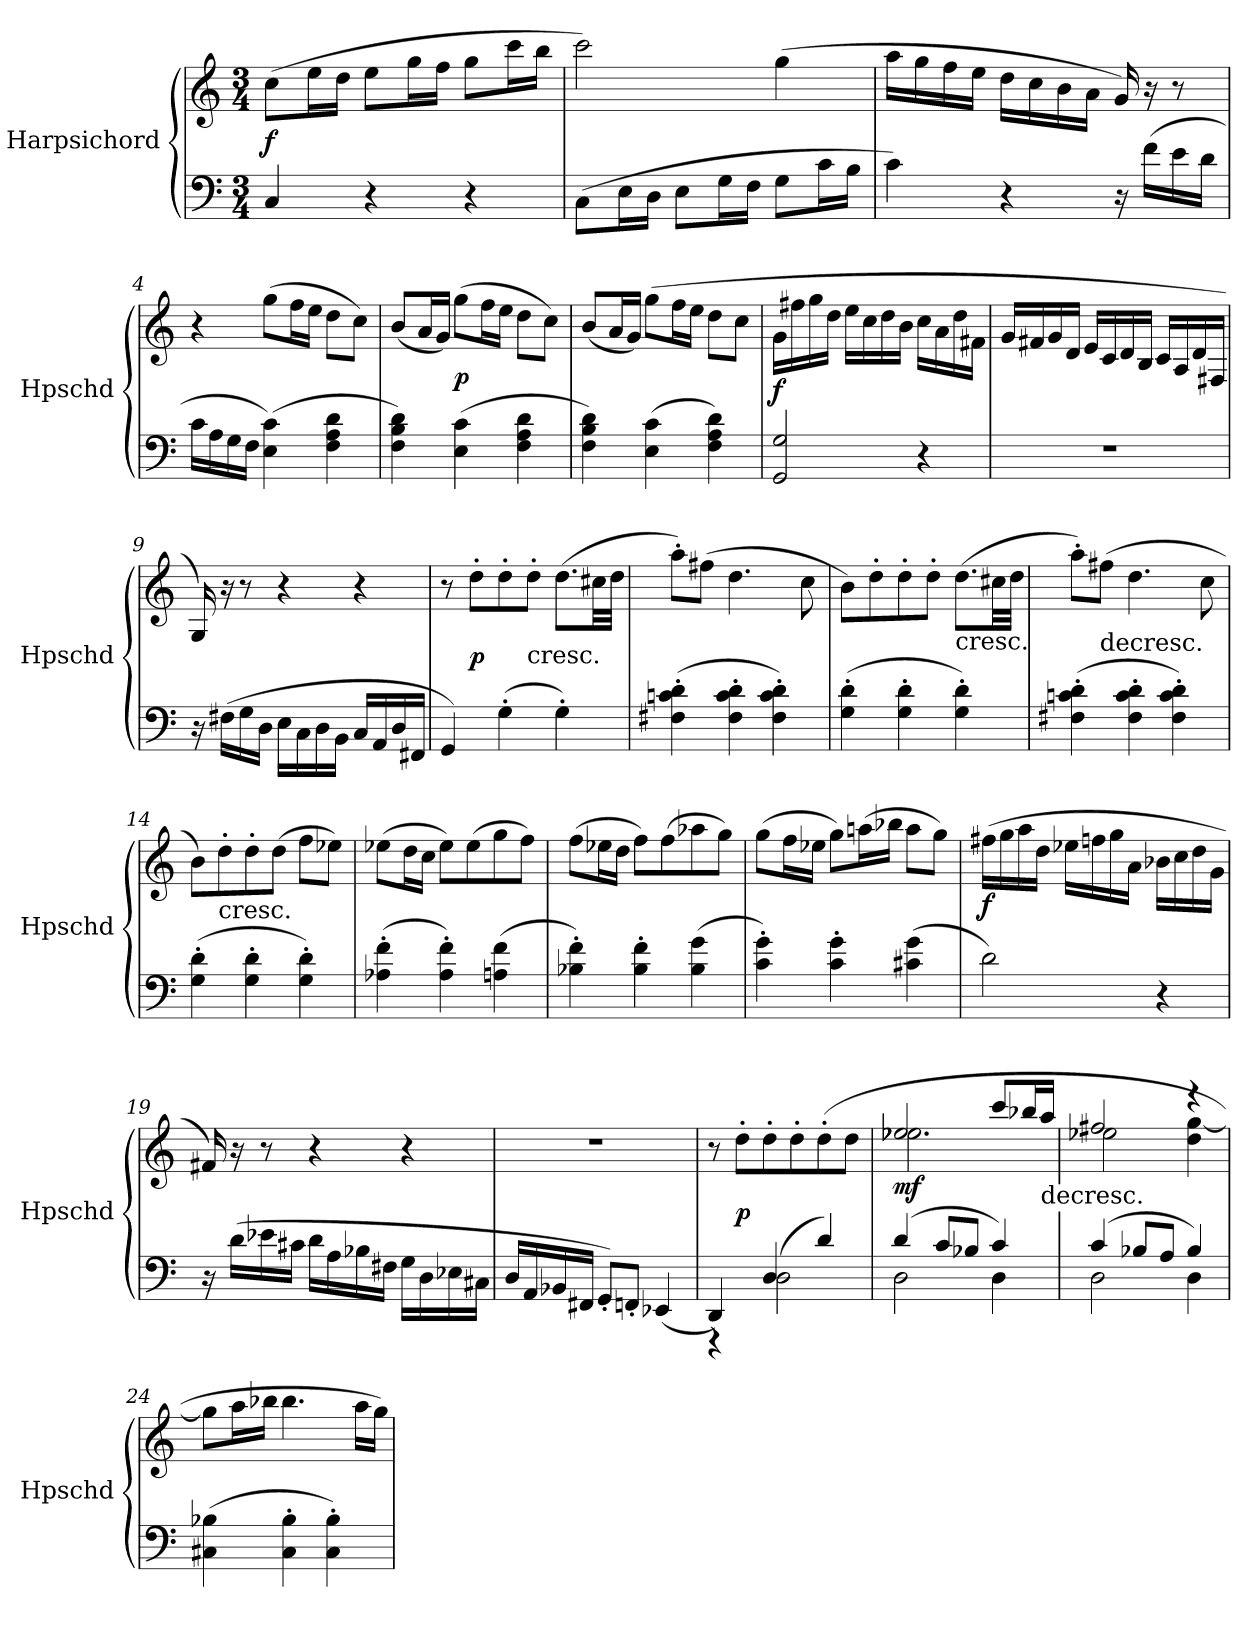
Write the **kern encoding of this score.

**kern	**kern	**dynam
*part1	*part1	*part1
*staff2	*staff1	*staff1/2
*I"Harpsichord	*	*
*I'Hpschd	*	*
*clefF4	*clefG2	*
*k[]	*k[]	*
*C:	*C:	*
*M3/4	*M3/4	*
*MM126	*MM126	*
=1	=1	=1
4C/	(8cc\L	f
.	16ee\L	.
.	16dd\JJ	.
4r	8ee\L	.
.	16gg\L	.
.	16ff\JJ	.
4r	8gg\L	.
.	16ccc\L	.
.	16bb\JJ	.
=2	=2	=2
(8C\L	2ccc\)	.
16E\L	.	.
16D\JJ	.	.
8E\L	.	.
16G\L	.	.
16F\JJ	.	.
8G\L	(4gg\	.
16c\L	.	.
16B\JJ	.	.
=3	=3	=3
4c\)	16aa\LL	.
.	16gg\	.
.	16ff\	.
.	16ee\JJ	.
4r	16dd\LL	.
.	16cc\	.
.	16b\	.
.	16a\JJ	.
16r	16g/)	.
(16f\LL	16r	.
16e\	8r	.
16d\JJ	.	.
=4	=4	=4
16c\LL	4r	.
16A\	.	.
16G\	.	.
16F\JJ	.	.
(4E\ 4c\)	(8gg\L	.
.	16ff\L	.
.	16ee\JJ	.
4F\ 4A\ 4d\	8dd\L	.
.	8cc\J)	.
=5	=5	=5
4F\ 4B\ 4d\)	(8b/L	.
.	16a/L	.
.	16g/JJ)	.
(4E\ 4c\	(8gg\L	p
.	16ff\L	.
.	16ee\JJ	.
4F\ 4A\ 4d\	8dd\L	.
.	8cc\J)	.
=6	=6	=6
4F\ 4B\ 4d\)	(8b/L	.
.	16a/L	.
.	16g/JJ)	.
(4E\ 4c\	(8gg\L	.
.	16ff\L	.
.	16ee\JJ	.
4F\ 4A\ 4d\)	8dd\L	.
.	8cc\J	.
=7	=7	=7
2GG/ 2G/	16g\LL	f
.	16ff#X\	.
.	16gg\	.
.	16dd\JJ	.
.	16ee\LL	.
.	16cc\	.
.	16dd\	.
.	16b\JJ	.
4r	16cc\LL	.
.	16a\	.
.	16dd\	.
.	16f#X\JJ	.
=8	=8	=8
2.r	16g/LL	.
.	16f#X/	.
.	16g/	.
.	16d/JJ	.
.	16e/LL	.
.	16c/	.
.	16d/	.
.	16B/JJ	.
.	16c/LL	.
.	16A/	.
.	16d/	.
.	16F#X/JJ	.
=9	=9	=9
16r	16G/)	.
(16F#X\LL	16r	.
16G\	8r	.
16D\JJ	.	.
16E\LL	4r	.
16C\	.	.
16D\	.	.
16BB\JJ	.	.
16C/LL	4r	.
16AA/	.	.
16D/	.	.
16FF#X/JJ	.	.
=10	=10	=10
4GG/)	8r	.
.	8dd'\L	p
(4G'\	8dd'\	.
!	!LO:TX:c:t=cresc.	!
.	8dd'\J	.
4G'\)	(8.dd\L	.
.	32cc#X\LL	.
.	32dd\JJJ	.
=11	=11	=11
(4F#X'\ 4cn'\ 4d'\	8aa'\L)	.
.	(8ff#X\J	.
4F#'\ 4c'\ 4d'\	4.dd\	.
4F#'\ 4c'\ 4d'\)	.	.
.	8cc\	.
=12	=12	=12
(4G'\ 4d'\	8b\L)	.
.	8dd'\	.
4G'\ 4d'\	8dd'\	.
.	8dd'\J	.
!	!LO:TX:c:t=cresc.	!
4G'\ 4d'\)	(8.dd\L	.
.	32cc#X\LL	.
.	32dd\JJJ	.
=13	=13	=13
(4F#X'\ 4cn'\ 4d'\	8aa'\L)	.
!	!LO:TX:c:t=decresc.	!
.	(8ff#X\J	.
4F#'\ 4c'\ 4d'\	4.dd\	.
4F#'\ 4c'\ 4d'\)	.	.
.	8cc\	.
=14	=14	=14
(4G'\ 4d'\	8b\L)	.
!	!LO:TX:c:t=cresc.	!
.	8dd'\	.
4G'\ 4d'\	8dd'\	.
.	(8dd\J	.
4G'\ 4d'\)	8ff\L	.
.	8ee-X\J)	.
=15	=15	=15
(4A-X'\ 4f'\	(8ee-X\L	.
.	16dd\L	.
.	16cc\JJ	.
4A-'\ 4f'\)	8ee-\L)	.
.	(8ee-\	.
(4An\ 4f\	8gg\	.
.	8ff\J)	.
=16	=16	=16
4B-X'\ 4f'\)	(8ff\L	.
.	16ee-X\L	.
.	16dd\JJ	.
4B-'\ 4f'\	8ff\L)	.
.	(8ff\	.
(4B-\ 4g\	8aa-X\	.
.	8gg\J)	.
=17	=17	=17
4c'\ 4g'\)	(8gg\L	.
.	16ff\L	.
.	16ee-X\JJ	.
4c'\ 4g'\	8gg\L)	.
.	(16aan\L	.
.	16bb-X\JJ	.
(4c#X\ 4g\	8aa\L	.
.	8gg\J)	.
=18	=18	=18
2d\)	(16ff#X\LL	f
.	16gg\	.
.	16aa\	.
.	16dd\JJ	.
.	16ee-X\LL	.
.	16ffn\	.
.	16gg\	.
.	16a\JJ	.
4r	16b-X\LL	.
.	16cc\	.
.	16dd\	.
.	16g\JJ	.
=19	=19	=19
16r	16f#X/)	.
(16d\LL	16r	.
16e-X\	8r	.
16c#X\JJ	.	.
16d\LL	4r	.
16A\	.	.
16B-X\	.	.
16F#X\JJ	.	.
16G\LL	4r	.
16D\	.	.
16E-X\	.	.
16C#X\JJ	.	.
=20	=20	=20
16D/LL	2.r	.
16AA/	.	.
16BB-X/	.	.
16FF#X/JJ	.	.
8GG'/L)	.	.
8FFn'/J	.	.
(4EE-X/	.	.
=21	=21	=21
*^	*	*
4DD/)	4r	8r	.
.	.	8dd'\L	p
(4D/	2D\	8dd'\	.
.	.	8dd'\	.
4d/)	.	(8dd'\	.
.	.	8dd\J	.
=22	=22	=22	=22
*	*	*^	*
(4d/	2D\	2ee-X/	2.ee-X\	mf
8c/L	.	.	.	.
8B-X/J	.	.	.	.
4c/)	4D\	8ccc/L	.	.
.	.	16bb-X/L	.	.
!	!	!LO:TX:c:t=decresc.	!	!
.	.	16aa/JJ	.	.
=23	=23	=23	=23	=23
(4c/	2D\	2ff#X/	2ee-X\	.
8B-X/L	.	.	.	.
8A/J	.	.	.	.
4B-/)	4D\	4r	4dd\ [4gg\	.
=24	=24	=24	=24	=24
!	!	!LO:TX:c:t=cresc.	!	!
*v	*v	*	*	*
*	*v	*v	*
(4C#X\ 4B-X\	8gg\L]	.
.	16aa\L	.
.	16bb-X\JJ	.
4C#'\ 4B-'\	4.bb-\	.
4C#'\ 4B-'\)	.	.
.	16aa\LL	.
.	16gg\JJ)	.
=	=	=
*-	*-	*-
